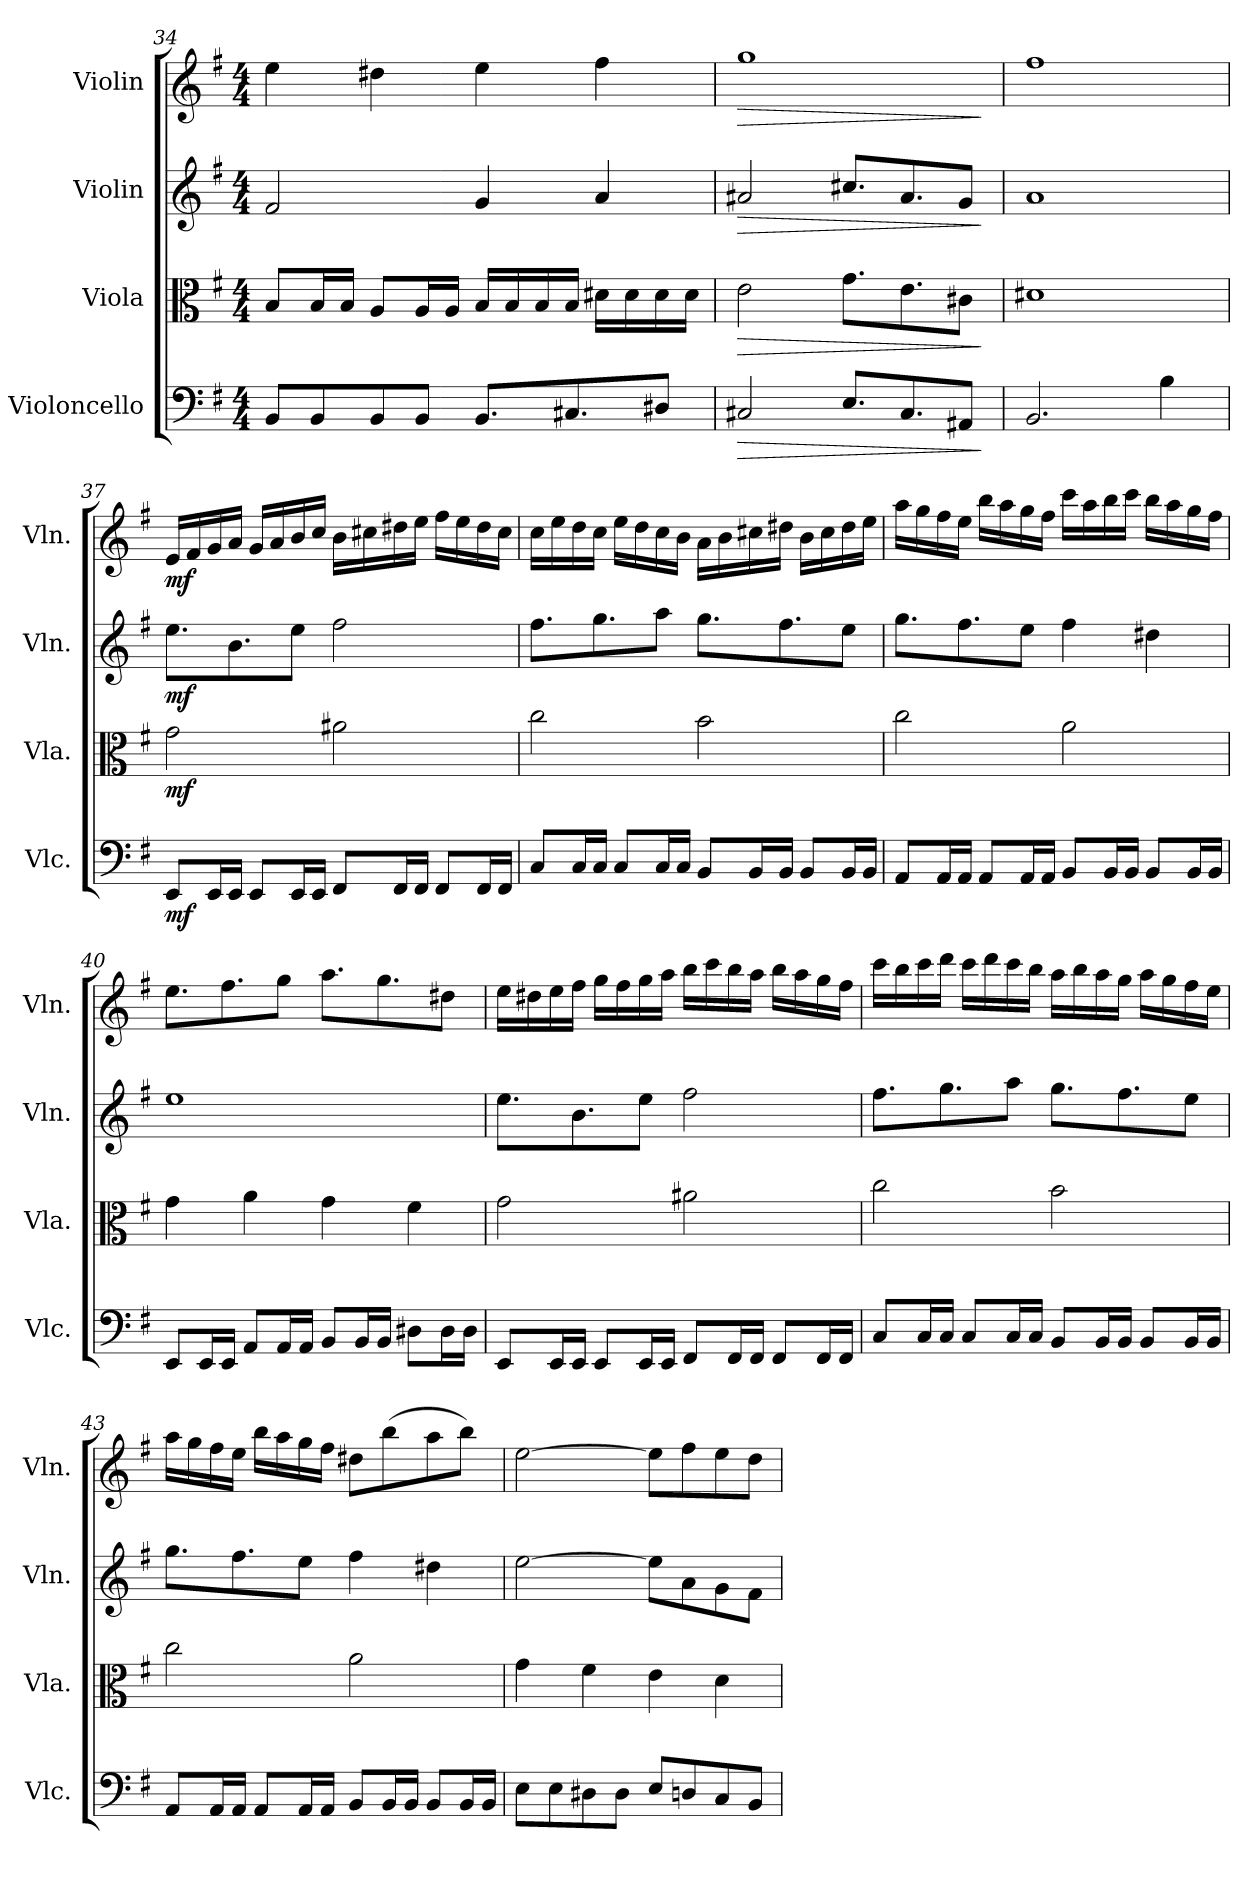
**kern	**dynam	**kern	**dynam	**kern	**dynam	**kern	**dynam
*part4	*part4	*part3	*part3	*part2	*part2	*part1	*part1
*staff4	*staff4	*staff3	*staff3	*staff2	*staff2	*staff1	*staff1
*I"Violoncello	*	*I"Viola	*	*I"Violin	*	*I"Violin	*
*I'Vlc.	*	*I'Vla.	*	*I'Vln.	*	*I'Vln.	*
*clefF4	*	*clefC3	*	*clefG2	*	*clefG2	*
*k[f#]	*	*k[f#]	*	*k[f#]	*	*k[f#]	*
*M4/4	*	*M4/4	*	*M4/4	*	*M4/4	*
=34	=34	=34	=34	=34	=34	=34	=34
8BB/L	.	8B/L	.	2f#/	.	4ee\	.
8BB/	.	16B/L	.	.	.	.	.
.	.	16B/JJ	.	.	.	.	.
8BB/	.	8A/L	.	.	.	4dd#X\	.
8BB/J	.	16A/L	.	.	.	.	.
.	.	16A/JJ	.	.	.	.	.
8.BB/L	.	16B/LL	.	4g/	.	4ee\	.
.	.	16B/	.	.	.	.	.
.	.	16B/	.	.	.	.	.
8.C#X/	.	16B/JJ	.	.	.	.	.
.	.	16d#X\LL	.	4a/	.	4ff#\	.
.	.	16d#\	.	.	.	.	.
8D#X/J	.	16d#\	.	.	.	.	.
.	.	16d#\JJ	.	.	.	.	.
!!LO:LB:g=z
=35	=35	=35	=35	=35	=35	=35	=35
!	!LO:HP:b	!	!LO:HP:b	!	!LO:HP:b	!	!LO:HP:b
2C#X/	>	2e\	>	2a#X/	>	1gg	>
8.E/L	.	8.g\L	.	8.cc#X/L	.	.	.
8.C#/	.	8.e\	.	8.a#/	.	.	.
8AA#X/J	.	8c#X\J	.	8g/J	.	.	.
.	]	.	]	.	]	.	]
=36	=36	=36	=36	=36	=36	=36	=36
2.BB/	.	1d#X	.	1a	.	1ff#	.
4B\	.	.	.	.	.	.	.
=37	=37	=37	=37	=37	=37	=37	=37
!	!LO:DY:b	!	!LO:DY:b	!	!LO:DY:b	!	!LO:DY:b
8EE/L	mf	2g\	mf	8.ee\L	mf	16e/LL	mf
.	.	.	.	.	.	16f#/	.
16EE/L	.	.	.	.	.	16g/	.
16EE/JJ	.	.	.	8.b\	.	16a/JJ	.
8EE/L	.	.	.	.	.	16g/LL	.
.	.	.	.	.	.	16a/	.
16EE/L	.	.	.	8ee\J	.	16b/	.
16EE/JJ	.	.	.	.	.	16cc/JJ	.
8FF#/L	.	2a#X\	.	2ff#\	.	16b\LL	.
.	.	.	.	.	.	16cc#X\	.
16FF#/L	.	.	.	.	.	16dd#X\	.
16FF#/JJ	.	.	.	.	.	16ee\JJ	.
8FF#/L	.	.	.	.	.	16ff#\LL	.
.	.	.	.	.	.	16ee\	.
16FF#/L	.	.	.	.	.	16dd#\	.
16FF#/JJ	.	.	.	.	.	16cc#\JJ	.
!!LO:PB:g=z
=38	=38	=38	=38	=38	=38	=38	=38
8C/L	.	2cc\	.	8.ff#\L	.	16cc\LL	.
.	.	.	.	.	.	16ee\	.
16C/L	.	.	.	.	.	16dd\	.
16C/JJ	.	.	.	8.gg\	.	16cc\JJ	.
8C/L	.	.	.	.	.	16ee\LL	.
.	.	.	.	.	.	16dd\	.
16C/L	.	.	.	8aa\J	.	16cc\	.
16C/JJ	.	.	.	.	.	16b\JJ	.
8BB/L	.	2b\	.	8.gg\L	.	16a\LL	.
.	.	.	.	.	.	16b\	.
16BB/L	.	.	.	.	.	16cc#X\	.
16BB/JJ	.	.	.	8.ff#\	.	16dd#X\JJ	.
8BB/L	.	.	.	.	.	16b\LL	.
.	.	.	.	.	.	16cc#\	.
16BB/L	.	.	.	8ee\J	.	16dd#\	.
16BB/JJ	.	.	.	.	.	16ee\JJ	.
=39	=39	=39	=39	=39	=39	=39	=39
8AA/L	.	2cc\	.	8.gg\L	.	16aa\LL	.
.	.	.	.	.	.	16gg\	.
16AA/L	.	.	.	.	.	16ff#\	.
16AA/JJ	.	.	.	8.ff#\	.	16ee\JJ	.
8AA/L	.	.	.	.	.	16bb\LL	.
.	.	.	.	.	.	16aa\	.
16AA/L	.	.	.	8ee\J	.	16gg\	.
16AA/JJ	.	.	.	.	.	16ff#\JJ	.
8BB/L	.	2a\	.	4ff#\	.	16ccc\LL	.
.	.	.	.	.	.	16aa\	.
16BB/L	.	.	.	.	.	16bb\	.
16BB/JJ	.	.	.	.	.	16ccc\JJ	.
8BB/L	.	.	.	4dd#X\	.	16bb\LL	.
.	.	.	.	.	.	16aa\	.
16BB/L	.	.	.	.	.	16gg\	.
16BB/JJ	.	.	.	.	.	16ff#\JJ	.
!!LO:LB:g=z
=40	=40	=40	=40	=40	=40	=40	=40
8EE/L	.	4g\	.	1ee	.	8.ee\L	.
16EE/L	.	.	.	.	.	.	.
16EE/JJ	.	.	.	.	.	8.ff#\	.
8AA/L	.	4a\	.	.	.	.	.
16AA/L	.	.	.	.	.	8gg\J	.
16AA/JJ	.	.	.	.	.	.	.
8BB/L	.	4g\	.	.	.	8.aa\L	.
16BB/L	.	.	.	.	.	.	.
16BB/JJ	.	.	.	.	.	8.gg\	.
8D#X\L	.	4f#\	.	.	.	.	.
16D#\L	.	.	.	.	.	8dd#X\J	.
16D#\JJ	.	.	.	.	.	.	.
=41	=41	=41	=41	=41	=41	=41	=41
8EE/L	.	2g\	.	8.ee\L	.	16ee\LL	.
.	.	.	.	.	.	16dd#X\	.
16EE/L	.	.	.	.	.	16ee\	.
16EE/JJ	.	.	.	8.b\	.	16ff#\JJ	.
8EE/L	.	.	.	.	.	16gg\LL	.
.	.	.	.	.	.	16ff#\	.
16EE/L	.	.	.	8ee\J	.	16gg\	.
16EE/JJ	.	.	.	.	.	16aa\JJ	.
8FF#/L	.	2a#X\	.	2ff#\	.	16bb\LL	.
.	.	.	.	.	.	16ccc\	.
16FF#/L	.	.	.	.	.	16bb\	.
16FF#/JJ	.	.	.	.	.	16aa\JJ	.
8FF#/L	.	.	.	.	.	16bb\LL	.
.	.	.	.	.	.	16aa\	.
16FF#/L	.	.	.	.	.	16gg\	.
16FF#/JJ	.	.	.	.	.	16ff#\JJ	.
!!LO:LB:g=z
=42	=42	=42	=42	=42	=42	=42	=42
8C/L	.	2cc\	.	8.ff#\L	.	16ccc\LL	.
.	.	.	.	.	.	16bb\	.
16C/L	.	.	.	.	.	16ccc\	.
16C/JJ	.	.	.	8.gg\	.	16ddd\JJ	.
8C/L	.	.	.	.	.	16ccc\LL	.
.	.	.	.	.	.	16ddd\	.
16C/L	.	.	.	8aa\J	.	16ccc\	.
16C/JJ	.	.	.	.	.	16bb\JJ	.
8BB/L	.	2b\	.	8.gg\L	.	16aa\LL	.
.	.	.	.	.	.	16bb\	.
16BB/L	.	.	.	.	.	16aa\	.
16BB/JJ	.	.	.	8.ff#\	.	16gg\JJ	.
8BB/L	.	.	.	.	.	16aa\LL	.
.	.	.	.	.	.	16gg\	.
16BB/L	.	.	.	8ee\J	.	16ff#\	.
16BB/JJ	.	.	.	.	.	16ee\JJ	.
=43	=43	=43	=43	=43	=43	=43	=43
8AA/L	.	2cc\	.	8.gg\L	.	16aa\LL	.
.	.	.	.	.	.	16gg\	.
16AA/L	.	.	.	.	.	16ff#\	.
16AA/JJ	.	.	.	8.ff#\	.	16ee\JJ	.
8AA/L	.	.	.	.	.	16bb\LL	.
.	.	.	.	.	.	16aa\	.
16AA/L	.	.	.	8ee\J	.	16gg\	.
16AA/JJ	.	.	.	.	.	16ff#\JJ	.
8BB/L	.	2a\	.	4ff#\	.	8dd#X\L	.
16BB/L	.	.	.	.	.	(8bb\	.
16BB/JJ	.	.	.	.	.	.	.
8BB/L	.	.	.	4dd#X\	.	8aa\	.
16BB/L	.	.	.	.	.	8bb\J)	.
16BB/JJ	.	.	.	.	.	.	.
!!LO:PB:g=z
=44	=44	=44	=44	=44	=44	=44	=44
8E\L	.	4g\	.	[2ee\	.	[2ee\	.
8E\	.	.	.	.	.	.	.
8D#X\	.	4f#\	.	.	.	.	.
8D#\J	.	.	.	.	.	.	.
8E/L	.	4e\	.	8ee\L]	.	8ee\L]	.
8Dn/	.	.	.	8a\	.	8ff#\	.
8C/	.	4d\	.	8g\	.	8ee\	.
8BB/J	.	.	.	8f#\J	.	8dd\J	.
=	=	=	=	=	=	=	=
*-	*-	*-	*-	*-	*-	*-	*-
